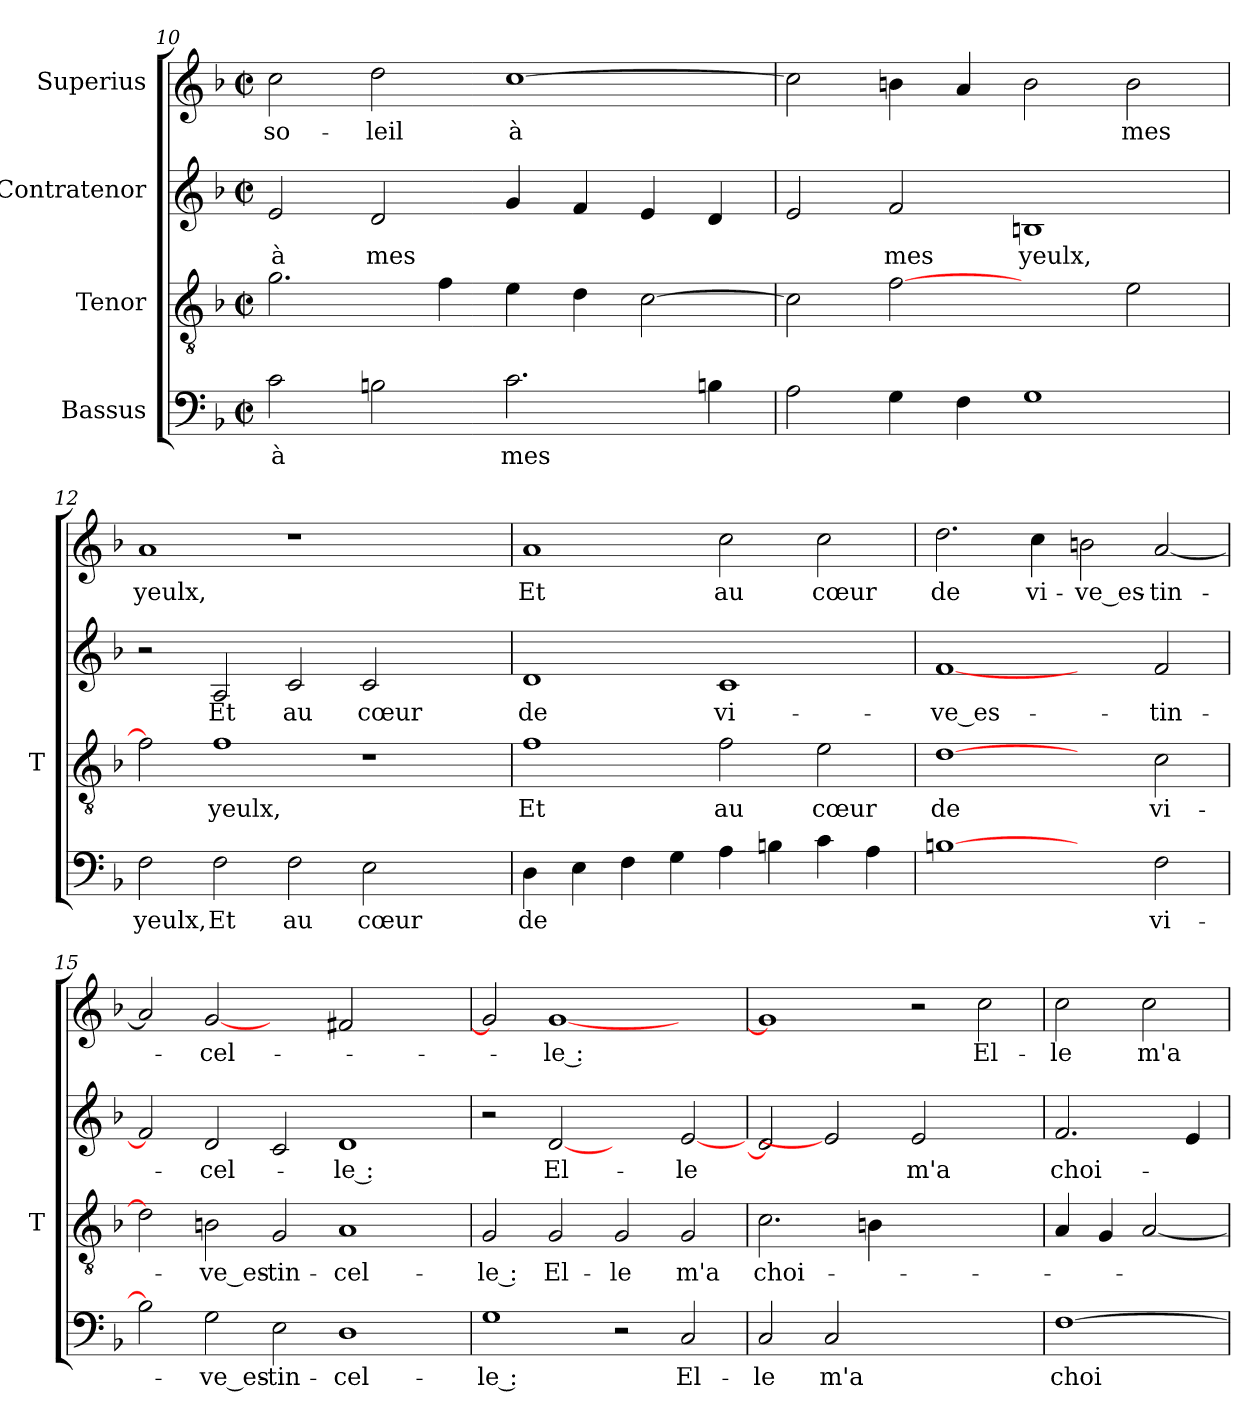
**kern	**text	**kern	**text	**kern	**text	**kern	**text
*part4	*part4	*part3	*part3	*part2	*part2	*part1	*part1
*staff4	*staff4	*staff3	*staff3	*staff2	*staff2	*staff1	*staff1
*I"Bassus	*	*I"Tenor	*	*I"Contratenor	*	*I"Superius	*
*	*	*I'T	*	*	*	*	*
*clefF4	*	*clefGv2	*	*clefG2	*	*clefG2	*
*k[b-]	*	*k[b-]	*	*k[b-]	*	*k[b-]	*
*F:	*	*F:	*	*F:	*	*F:	*
*M2/2	*	*M2/2	*	*M2/2	*	*M2/2	*
*met(c|)	*	*met(c|)	*	*met(c|)	*	*met(c|)	*
=10	=10	=10	=10	=10	=10	=10	=10
2c	-à	2.g	.	2e	-à	2cc	so-
2Bn	.	.	.	2d	-mes	2dd	-leil
.	.	4f	.	.	.	.	.
2.c	-mes	4e	.	4g	.	[1cc	-à
.	.	4d	.	4f	.	.	.
.	.	[2c	.	4e	.	.	.
4Bn	.	.	.	4d	.	.	.
!!LO:PB:g=z
=11	=11	=11	=11	=11	=11	=11	=11
2A	.	2c]	.	2e	.	2cc]	.
4G	.	[2f	.	2f	-mes	4b	.
4F	.	.	.	.	.	4a	.
1G	.	2ryy	.	1Bn	-yeulx,	2b	.
.	.	2e	.	.	.	2b	-mes
=12	=12	=12	=12	=12	=12	=12	=12
2F	-yeulx,	2f]	.	2r	.	1a	-yeulx,
2F	-Et	1f	-yeulx,	2A	-Et	.	.
2F	-au	.	.	2c	-au	1r	.
2E	-cœur	1r	.	2c	-cœur	.	.
2ryy	.	.	.	2ryy	.	2ryy	.
=13	=13	=13	=13	=13	=13	=13	=13
4D	-de	1f	-Et	1d	-de	1a	-Et
4E	.	.	.	.	.	.	.
4F	.	.	.	.	.	.	.
4G	.	.	.	.	.	.	.
4A	.	2f	-au	1c	vi-	2cc	-au
4Bn	.	.	.	.	.	.	.
4c	.	2e	-cœur	.	.	2cc	-cœur
4A	.	.	.	.	.	.	.
=14	=14	=14	=14	=14	=14	=14	=14
[1Bn	.	[1d	-de	[1f	ve_es-	2.dd	-de
.	.	.	.	.	.	4cc	vi-
2ryy	.	2ryy	.	2ryy	.	2b	ve_es-
2F	vi-	2c	vi-	2f	tin-	[2a	tin-
=15	=15	=15	=15	=15	=15	=15	=15
2B]	.	2d]	.	2f]	.	2a]	.
2G	ve_es-	2Bn	ve_es-	2d	cel-	[2g	cel-
2E	tin-	2G	tin-	2c	.	2ryy	.
1D	cel-	1A	cel-	1d	-le :	2f#X	.
.	.	.	.	.	.	2ryy	.
=16	=16	=16	=16	=16	=16	=16	=16
1G	-le :	2G	-le :	2r	.	2g]	.
.	.	2G	El-	[2d	El-	[1g	-le :
2r	.	2G	-le	2ryy	.	.	.
2C	El-	2G	-m'a	[2e	-le	2ryy	.
=17	=17	=17	=17	=17	=17	=17	=17
2C	-le	2.c	choi-	2d]	.	1g]	.
2C	-m'a	.	.	2e]	.	.	.
.	.	4Bn	.	.	.	.	.
1ryy	.	1ryy	.	2e	-m'a	2r	.
.	.	.	.	2ryy	.	2cc	El-
=18	=18	=18	=18	=18	=18	=18	=18
[1F	choi-	4A	.	2.f	choi-	2cc	-le
.	.	4G	.	.	.	.	.
.	.	[2A	.	.	.	2cc	-m'a
.	.	.	.	4e	.	.	.
=	=	=	=	=	=	=	=
*-	*-	*-	*-	*-	*-	*-	*-
